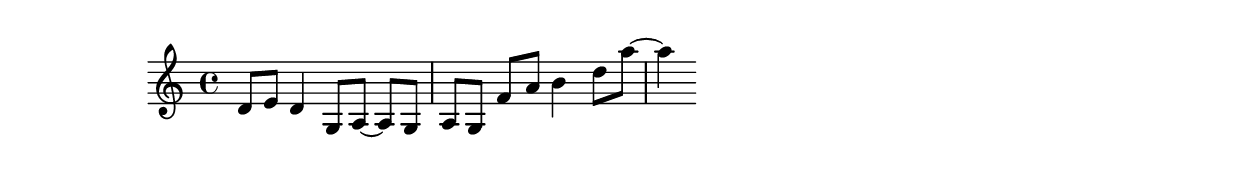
\version "2.19.82"
\language "english"

\header {
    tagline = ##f
}

\layout {}

\paper {}

\score {
    {
        d'8
        [
        e'8
        ]
        d'4
        g8
        [
        a8
        ~
        ]
        a8
        [
        g8
        ]
        a8
        [
        g8
        ]
        f'8
        [
        a'8
        ]
        b'4
        d''8
        [
        a''8
        ~
        ]
        a''4
    }
}